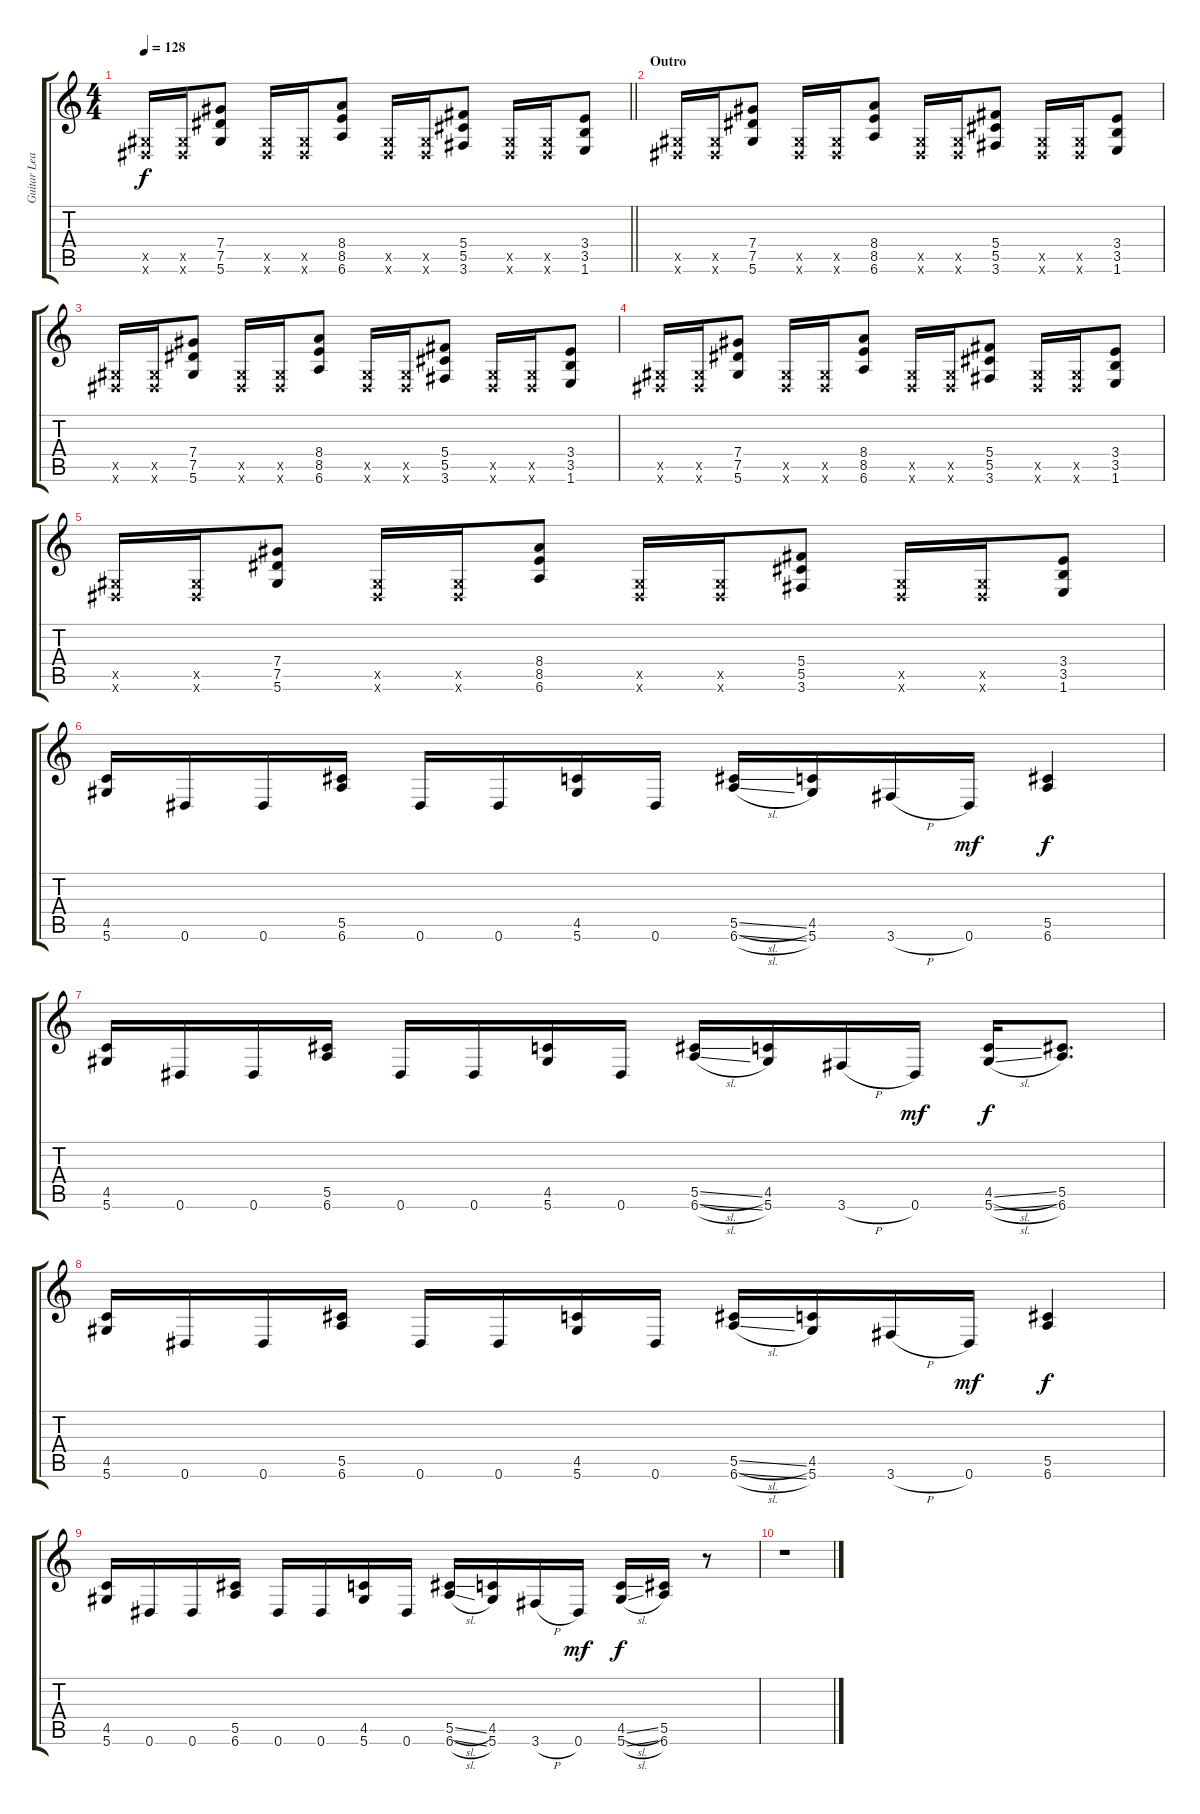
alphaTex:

\track ("Guitar Lead" "Guitar Lea") {instrument distortionguitar}
\staff {score tabs}
\tuning (Eb4 Bb3 Gb3 Db3 Ab2 Eb2) {hide}
\ts (4 4)
\tempo 128
\clef g2
\barLineRight lightlight
\ks c
(0.5{x} 0.6{x}).16{dy f} (0.5{x} 0.6{x}).16 (7.4 7.5 5.6).8 (0.5{x} 0.6{x}).16 (0.5{x} 0.6{x}).16 (8.4 8.5 6.6).8 (0.5{x} 0.6{x}).16 (0.5{x} 0.6{x}).16 (5.4 5.5 3.6).8 (0.5{x} 0.6{x}).16 (0.5{x} 0.6{x}).16 (3.4 3.5 1.6).8 |
\section ("" "Outro")
(0.5{x} 0.6{x}).16 (0.5{x} 0.6{x}).16 (7.4 7.5 5.6).8 (0.5{x} 0.6{x}).16 (0.5{x} 0.6{x}).16 (8.4 8.5 6.6).8 (0.5{x} 0.6{x}).16 (0.5{x} 0.6{x}).16 (5.4 5.5 3.6).8 (0.5{x} 0.6{x}).16 (0.5{x} 0.6{x}).16 (3.4 3.5 1.6).8 |
(0.5{x} 0.6{x}).16 (0.5{x} 0.6{x}).16 (7.4 7.5 5.6).8 (0.5{x} 0.6{x}).16 (0.5{x} 0.6{x}).16 (8.4 8.5 6.6).8 (0.5{x} 0.6{x}).16 (0.5{x} 0.6{x}).16 (5.4 5.5 3.6).8 (0.5{x} 0.6{x}).16 (0.5{x} 0.6{x}).16 (3.4 3.5 1.6).8 |
(0.5{x} 0.6{x}).16 (0.5{x} 0.6{x}).16 (7.4 7.5 5.6).8 (0.5{x} 0.6{x}).16 (0.5{x} 0.6{x}).16 (8.4 8.5 6.6).8 (0.5{x} 0.6{x}).16 (0.5{x} 0.6{x}).16 (5.4 5.5 3.6).8 (0.5{x} 0.6{x}).16 (0.5{x} 0.6{x}).16 (3.4 3.5 1.6).8 |
(0.5{x} 0.6{x}).16 (0.5{x} 0.6{x}).16 (7.4 7.5 5.6).8 (0.5{x} 0.6{x}).16 (0.5{x} 0.6{x}).16 (8.4 8.5 6.6).8 (0.5{x} 0.6{x}).16 (0.5{x} 0.6{x}).16 (5.4 5.5 3.6).8 (0.5{x} 0.6{x}).16 (0.5{x} 0.6{x}).16 (3.4 3.5 1.6).8 |
(4.5 5.6).16 0.6.16 0.6.16 (5.5 6.6).16 0.6.16 0.6.16 (4.5 5.6).16 0.6.16 (5.5{sl} 6.6{sl}).16 (4.5 5.6).16 3.6{h}.16 0.6.16{dy mf} (5.5 6.6).4{dy f} |
(4.5 5.6).16 0.6.16 0.6.16 (5.5 6.6).16 0.6.16 0.6.16 (4.5 5.6).16 0.6.16 (5.5{sl} 6.6{sl}).16 (4.5 5.6).16 3.6{h}.16 0.6.16{dy mf} (4.5{sl} 5.6{sl}).16{dy f} (5.5 6.6).8{d} |
(4.5 5.6).16 0.6.16 0.6.16 (5.5 6.6).16 0.6.16 0.6.16 (4.5 5.6).16 0.6.16 (5.5{sl} 6.6{sl}).16 (4.5 5.6).16 3.6{h}.16 0.6.16{dy mf} (5.5 6.6).4{dy f} |
(4.5 5.6).16 0.6.16 0.6.16 (5.5 6.6).16 0.6.16 0.6.16 (4.5 5.6).16 0.6.16 (5.5{sl} 6.6{sl}).16 (4.5 5.6).16 3.6{h}.16 0.6.16{dy mf} (4.5{sl} 5.6{sl}).16{dy f} (5.5 6.6).16 r.8 |
r.1
